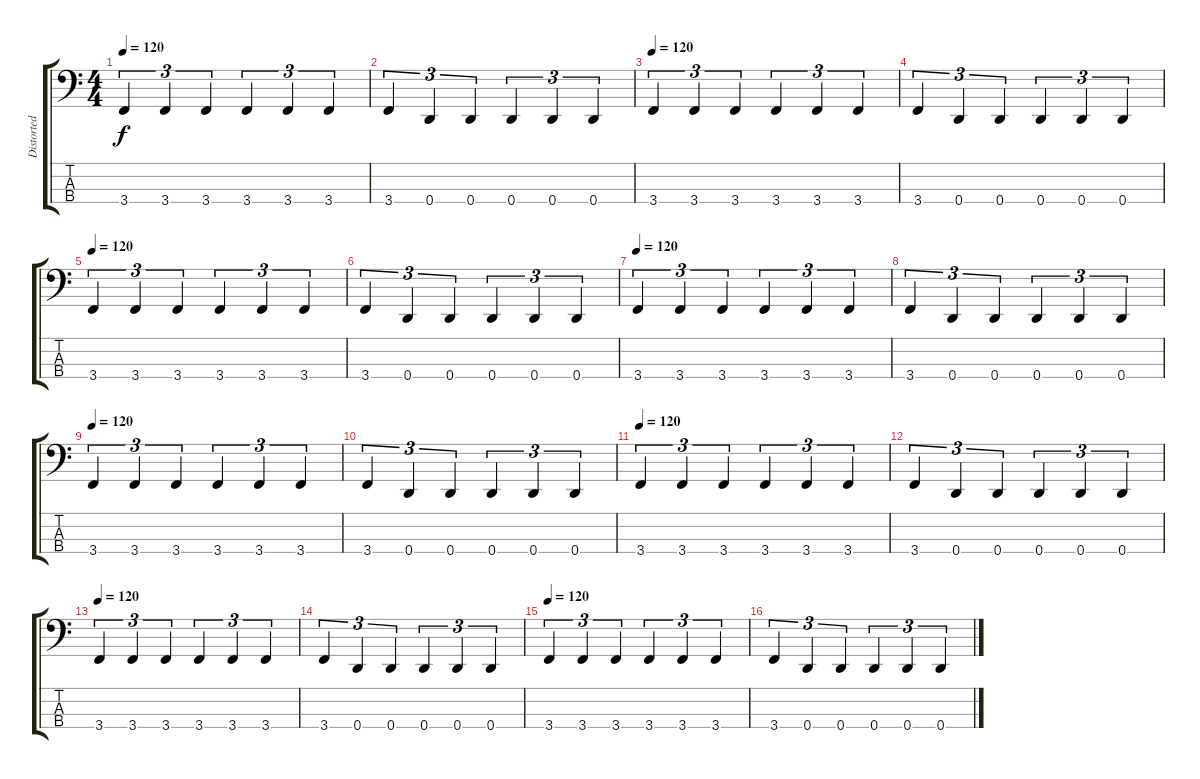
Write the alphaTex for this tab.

\track ("Distorted bass" "Distorted ") {instrument electricbasspick}
\staff {score tabs}
\tuning (F2 C2 G1 D1) {hide}
\ts (4 4)
\tempo 120
\clef f4
\ks c
3.4.4{tu (3 2) dy f} 3.4.4{tu (3 2)} 3.4.4{tu (3 2)} 3.4.4{tu (3 2)} 3.4.4{tu (3 2)} 3.4.4{tu (3 2)} |
3.4.4{tu (3 2)} 0.4.4{tu (3 2)} 0.4.4{tu (3 2)} 0.4.4{tu (3 2)} 0.4.4{tu (3 2)} 0.4.4{tu (3 2)} |
\tempo 120
3.4.4{tu (3 2)} 3.4.4{tu (3 2)} 3.4.4{tu (3 2)} 3.4.4{tu (3 2)} 3.4.4{tu (3 2)} 3.4.4{tu (3 2)} |
3.4.4{tu (3 2)} 0.4.4{tu (3 2)} 0.4.4{tu (3 2)} 0.4.4{tu (3 2)} 0.4.4{tu (3 2)} 0.4.4{tu (3 2)} |
\tempo 120
3.4.4{tu (3 2)} 3.4.4{tu (3 2)} 3.4.4{tu (3 2)} 3.4.4{tu (3 2)} 3.4.4{tu (3 2)} 3.4.4{tu (3 2)} |
3.4.4{tu (3 2)} 0.4.4{tu (3 2)} 0.4.4{tu (3 2)} 0.4.4{tu (3 2)} 0.4.4{tu (3 2)} 0.4.4{tu (3 2)} |
\tempo 120
3.4.4{tu (3 2)} 3.4.4{tu (3 2)} 3.4.4{tu (3 2)} 3.4.4{tu (3 2)} 3.4.4{tu (3 2)} 3.4.4{tu (3 2)} |
3.4.4{tu (3 2)} 0.4.4{tu (3 2)} 0.4.4{tu (3 2)} 0.4.4{tu (3 2)} 0.4.4{tu (3 2)} 0.4.4{tu (3 2)} |
\tempo 120
3.4.4{tu (3 2)} 3.4.4{tu (3 2)} 3.4.4{tu (3 2)} 3.4.4{tu (3 2)} 3.4.4{tu (3 2)} 3.4.4{tu (3 2)} |
3.4.4{tu (3 2)} 0.4.4{tu (3 2)} 0.4.4{tu (3 2)} 0.4.4{tu (3 2)} 0.4.4{tu (3 2)} 0.4.4{tu (3 2)} |
\tempo 120
3.4.4{tu (3 2)} 3.4.4{tu (3 2)} 3.4.4{tu (3 2)} 3.4.4{tu (3 2)} 3.4.4{tu (3 2)} 3.4.4{tu (3 2)} |
3.4.4{tu (3 2)} 0.4.4{tu (3 2)} 0.4.4{tu (3 2)} 0.4.4{tu (3 2)} 0.4.4{tu (3 2)} 0.4.4{tu (3 2)} |
\tempo 120
3.4.4{tu (3 2)} 3.4.4{tu (3 2)} 3.4.4{tu (3 2)} 3.4.4{tu (3 2)} 3.4.4{tu (3 2)} 3.4.4{tu (3 2)} |
3.4.4{tu (3 2)} 0.4.4{tu (3 2)} 0.4.4{tu (3 2)} 0.4.4{tu (3 2)} 0.4.4{tu (3 2)} 0.4.4{tu (3 2)} |
\tempo 120
3.4.4{tu (3 2)} 3.4.4{tu (3 2)} 3.4.4{tu (3 2)} 3.4.4{tu (3 2)} 3.4.4{tu (3 2)} 3.4.4{tu (3 2)} |
3.4.4{tu (3 2)} 0.4.4{tu (3 2)} 0.4.4{tu (3 2)} 0.4.4{tu (3 2)} 0.4.4{tu (3 2)} 0.4.4{tu (3 2)}
